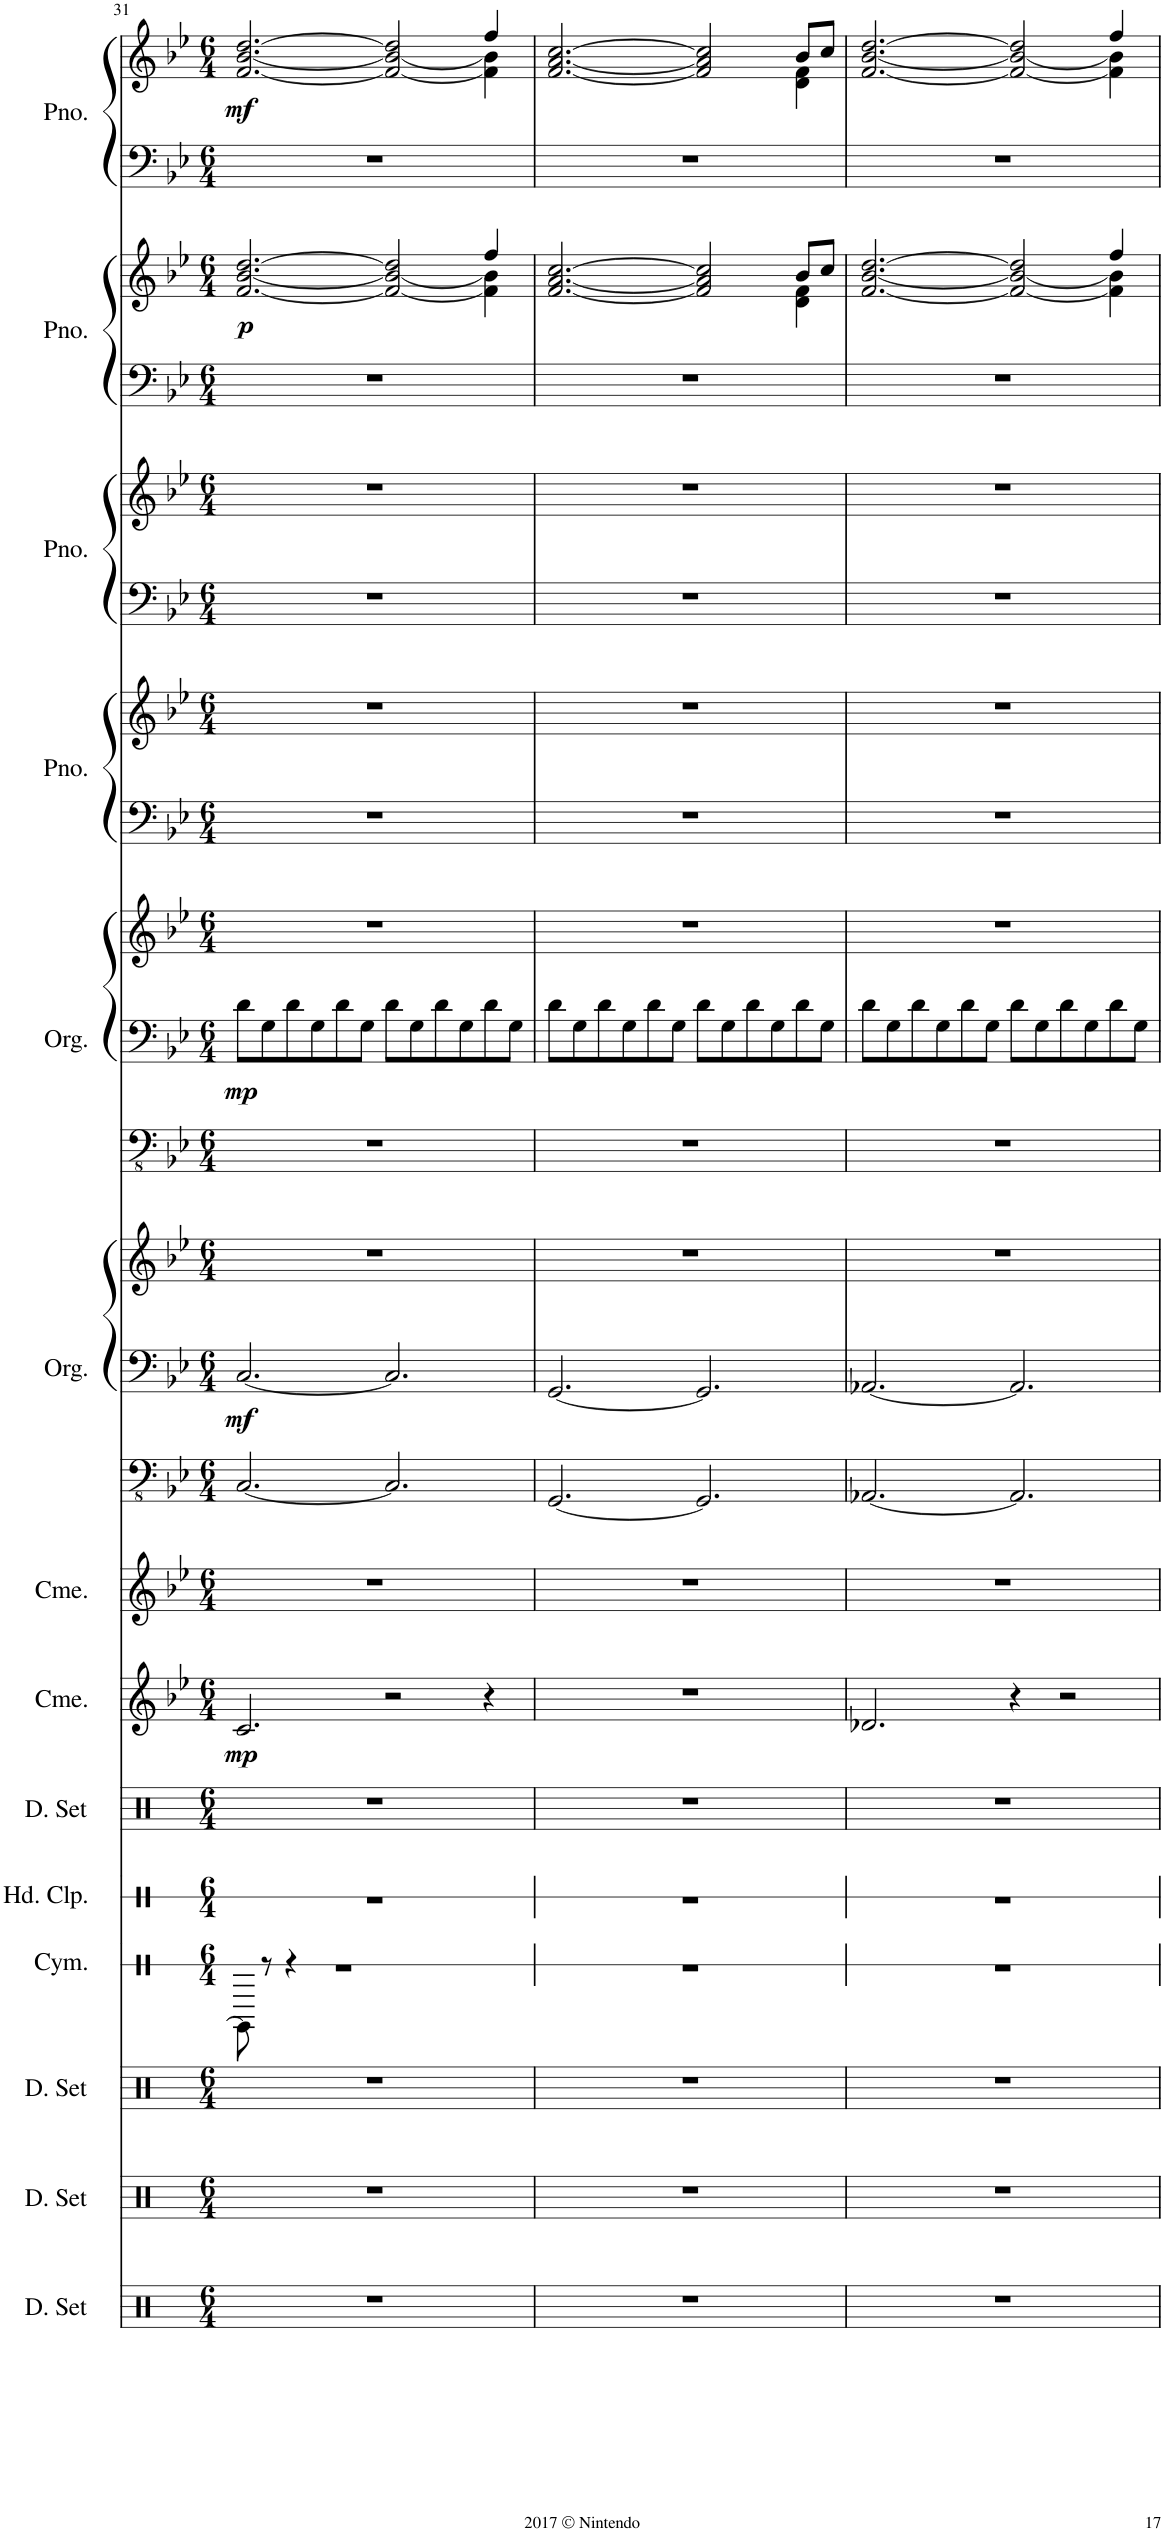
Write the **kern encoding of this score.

**kern	**kern	**kern	**kern	**kern	**kern	**kern	**dynam	**kern	**kern	**kern	**kern	**dynam	**kern	**kern	**kern	**dynam	**kern	**kern	**kern	**kern	**kern	**kern	**dynam	**kern	**kern	**dynam
*part14	*part13	*part12	*part11	*part10	*part9	*part8	*part8	*part7	*part6	*part6	*part6	*part6	*part5	*part5	*part5	*part5	*part4	*part4	*part3	*part3	*part2	*part2	*part2	*part1	*part1	*part1
*staff22	*staff21	*staff20	*staff19	*staff18	*staff17	*staff16	*staff16	*staff15	*staff14	*staff13	*staff12	*staff12/13/14	*staff11	*staff10	*staff9	*staff9/10/11	*staff8	*staff7	*staff6	*staff5	*staff4	*staff3	*staff3/4	*staff2	*staff1	*staff1/2
*I"Drumset	*I"Drumset	*I"Drumset	*I"Cymbal	*I"Hand Clap	*I"Drumset	*I"Chimes	*	*I"Chimes	*I"Organ	*	*	*	*I"Organ	*	*	*	*I"Piano	*	*I"Piano	*	*I"Piano	*	*	*I"Piano	*	*
*I'D. Set	*I'D. Set	*I'D. Set	*I'Cym.	*I'Hd. Clp.	*I'D. Set	*I'Cme.	*	*I'Cme.	*I'Org.	*	*	*	*I'Org.	*	*	*	*I'Pno.	*	*I'Pno.	*	*I'Pno.	*	*	*I'Pno.	*	*
!!LO:PB:g=z
*clefX	*clefX	*clefX	*clefX	*clefX	*clefX	*clefG2	*	*clefG2	*clefFv4	*clefF4	*clefG2	*	*clefFv4	*clefF4	*clefG2	*	*clefF4	*clefG2	*clefF4	*clefG2	*clefF4	*clefG2	*	*clefF4	*clefG2	*
*k[]	*k[]	*k[]	*k[]	*k[]	*k[]	*k[b-e-]	*	*k[b-e-]	*k[b-e-]	*k[b-e-]	*k[b-e-]	*	*k[b-e-]	*k[b-e-]	*k[b-e-]	*	*k[b-e-]	*k[b-e-]	*k[b-e-]	*k[b-e-]	*k[b-e-]	*k[b-e-]	*	*k[b-e-]	*k[b-e-]	*
*M6/4	*M6/4	*M6/4	*M6/4	*M6/4	*M6/4	*M6/4	*	*M6/4	*M6/4	*M6/4	*M6/4	*	*M6/4	*M6/4	*M6/4	*	*M6/4	*M6/4	*M6/4	*M6/4	*M6/4	*M6/4	*	*M6/4	*M6/4	*
=31	=31	=31	=31	=31	=31	=31	=31	=31	=31	=31	=31	=31	=31	=31	=31	=31	=31	=31	=31	=31	=31	=31	=31	=31	=31	=31
*	*	*	*	*	*	*	*	*	*	*	*	*	*	*	*	*	*	*	*	*	*	*^	*	*	*^	*
!	!	!	!	!	!	!	!LO:DY:b	!	!	!	!	!LO:DY:b=2	!	!	!	!LO:DY:b=2	!	!	!	!	!	!	!	!LO:DY:b	!	!	!	!LO:DY:b
1.r	1.r	1.r	8A\]	1.r	1.r	2.c/	mp	1.r	[2.CC/	[2.C/	1.r	mf	1.r	8d\L	1.r	mp	1.r	1.r	1.r	1.r	1.r	[2.f/ [2.b-/ [2.dd/	4ryy	p	1.r	[2.f/ [2.b-/ [2.dd/	4ryy	mf
.	.	.	8r	.	.	.	.	.	.	.	.	.	.	8G\	.	.	.	.	.	.	.	.	.	.	.	.	.	.
*	*	*	*	*	*	*	*	*	*	*	*	*	*	*	*	*	*	*	*	*	*	*v	*v	*	*	*v	*v	*
.	.	.	4r	.	.	.	.	.	.	.	.	.	.	8d\	.	.	.	.	.	.	.	.	.	.	.	.
.	.	.	.	.	.	.	.	.	.	.	.	.	.	8G\	.	.	.	.	.	.	.	.	.	.	.	.
.	.	.	1r	.	.	.	.	.	.	.	.	.	.	8d\	.	.	.	.	.	.	.	.	.	.	.	.
.	.	.	.	.	.	.	.	.	.	.	.	.	.	8G\J	.	.	.	.	.	.	.	.	.	.	.	.
.	.	.	.	.	.	2r	.	.	2.CC/]	2.C/]	.	.	.	8d\L	.	.	.	.	.	.	.	2f/_ 2b-/_ 2dd/]	.	.	2f/_ 2b-/_ 2dd/]	.
.	.	.	.	.	.	.	.	.	.	.	.	.	.	8G\	.	.	.	.	.	.	.	.	.	.	.	.
.	.	.	.	.	.	.	.	.	.	.	.	.	.	8d\	.	.	.	.	.	.	.	.	.	.	.	.
.	.	.	.	.	.	.	.	.	.	.	.	.	.	8G\	.	.	.	.	.	.	.	.	.	.	.	.
*	*	*	*	*	*	*	*	*	*	*	*	*	*	*	*	*	*	*	*	*	*	*^	*	*	*^	*
.	.	.	.	.	.	4r	.	.	.	.	.	.	.	8d\	.	.	.	.	.	.	.	4ff/	4f\] 4b-\]	.	.	4ff/	4f\] 4b-\]	.
.	.	.	.	.	.	.	.	.	.	.	.	.	.	8G\J	.	.	.	.	.	.	.	.	.	.	.	.	.	.
=32	=32	=32	=32	=32	=32	=32	=32	=32	=32	=32	=32	=32	=32	=32	=32	=32	=32	=32	=32	=32	=32	=32	=32	=32	=32	=32	=32	=32
1.r	1.r	1.r	1.r	1.r	1.r	1.r	.	1.r	[2.GGG/	[2.GG/	1.r	.	1.r	8d\L	1.r	.	1.r	1.r	1.r	1.r	1.r	[2.f/ [2.a/ [2.cc/	4ryy	.	1.r	[2.f/ [2.a/ [2.cc/	4ryy	.
.	.	.	.	.	.	.	.	.	.	.	.	.	.	8G\	.	.	.	.	.	.	.	.	.	.	.	.	.	.
*	*	*	*	*	*	*	*	*	*	*	*	*	*	*	*	*	*	*	*	*	*	*v	*v	*	*	*v	*v	*
.	.	.	.	.	.	.	.	.	.	.	.	.	.	8d\	.	.	.	.	.	.	.	.	.	.	.	.
.	.	.	.	.	.	.	.	.	.	.	.	.	.	8G\	.	.	.	.	.	.	.	.	.	.	.	.
.	.	.	.	.	.	.	.	.	.	.	.	.	.	8d\	.	.	.	.	.	.	.	.	.	.	.	.
.	.	.	.	.	.	.	.	.	.	.	.	.	.	8G\J	.	.	.	.	.	.	.	.	.	.	.	.
.	.	.	.	.	.	.	.	.	2.GGG/]	2.GG/]	.	.	.	8d\L	.	.	.	.	.	.	.	2f/] 2a/] 2cc/]	.	.	2f/] 2a/] 2cc/]	.
.	.	.	.	.	.	.	.	.	.	.	.	.	.	8G\	.	.	.	.	.	.	.	.	.	.	.	.
.	.	.	.	.	.	.	.	.	.	.	.	.	.	8d\	.	.	.	.	.	.	.	.	.	.	.	.
.	.	.	.	.	.	.	.	.	.	.	.	.	.	8G\	.	.	.	.	.	.	.	.	.	.	.	.
*	*	*	*	*	*	*	*	*	*	*	*	*	*	*	*	*	*	*	*	*	*	*^	*	*	*^	*
.	.	.	.	.	.	.	.	.	.	.	.	.	.	8d\	.	.	.	.	.	.	.	8b-/L	4d\ 4f\	.	.	8b-/L	4d\ 4f\	.
.	.	.	.	.	.	.	.	.	.	.	.	.	.	8G\J	.	.	.	.	.	.	.	8cc/J	.	.	.	8cc/J	.	.
=33	=33	=33	=33	=33	=33	=33	=33	=33	=33	=33	=33	=33	=33	=33	=33	=33	=33	=33	=33	=33	=33	=33	=33	=33	=33	=33	=33	=33
1.r	1.r	1.r	1.r	1.r	1.r	2.d-X/	.	1.r	[2.AAA-X/	[2.AA-X/	1.r	.	1.r	8d\L	1.r	.	1.r	1.r	1.r	1.r	1.r	[2.f/ [2.b-/ [2.dd/	4ryy	.	1.r	[2.f/ [2.b-/ [2.dd/	4ryy	.
.	.	.	.	.	.	.	.	.	.	.	.	.	.	8G\	.	.	.	.	.	.	.	.	.	.	.	.	.	.
*	*	*	*	*	*	*	*	*	*	*	*	*	*	*	*	*	*	*	*	*	*	*v	*v	*	*	*v	*v	*
.	.	.	.	.	.	.	.	.	.	.	.	.	.	8d\	.	.	.	.	.	.	.	.	.	.	.	.
.	.	.	.	.	.	.	.	.	.	.	.	.	.	8G\	.	.	.	.	.	.	.	.	.	.	.	.
.	.	.	.	.	.	.	.	.	.	.	.	.	.	8d\	.	.	.	.	.	.	.	.	.	.	.	.
.	.	.	.	.	.	.	.	.	.	.	.	.	.	8G\J	.	.	.	.	.	.	.	.	.	.	.	.
.	.	.	.	.	.	4r	.	.	2.AAA-/]	2.AA-/]	.	.	.	8d\L	.	.	.	.	.	.	.	2f/_ 2b-/_ 2dd/]	.	.	2f/_ 2b-/_ 2dd/]	.
.	.	.	.	.	.	.	.	.	.	.	.	.	.	8G\	.	.	.	.	.	.	.	.	.	.	.	.
.	.	.	.	.	.	2r	.	.	.	.	.	.	.	8d\	.	.	.	.	.	.	.	.	.	.	.	.
.	.	.	.	.	.	.	.	.	.	.	.	.	.	8G\	.	.	.	.	.	.	.	.	.	.	.	.
*	*	*	*	*	*	*	*	*	*	*	*	*	*	*	*	*	*	*	*	*	*	*^	*	*	*^	*
.	.	.	.	.	.	.	.	.	.	.	.	.	.	8d\	.	.	.	.	.	.	.	4ff/	4f\] 4b-\]	.	.	4ff/	4f\] 4b-\]	.
.	.	.	.	.	.	.	.	.	.	.	.	.	.	8G\J	.	.	.	.	.	.	.	.	.	.	.	.	.	.
*	*	*	*	*	*	*	*	*	*	*	*	*	*	*	*	*	*	*	*	*	*	*v	*v	*	*	*v	*v	*
=	=	=	=	=	=	=	=	=	=	=	=	=	=	=	=	=	=	=	=	=	=	=	=	=	=	=
*-	*-	*-	*-	*-	*-	*-	*-	*-	*-	*-	*-	*-	*-	*-	*-	*-	*-	*-	*-	*-	*-	*-	*-	*-	*-	*-
